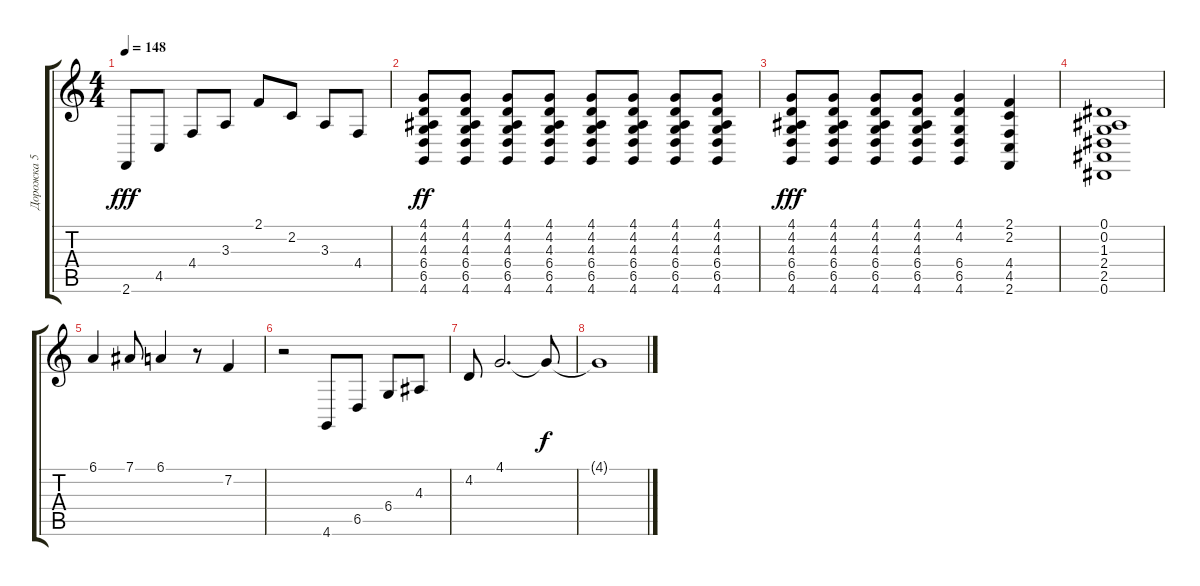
\track ("Дорожка 5" "Дорожка 5") {instrument brightacousticpiano}
\staff {score tabs}
\tuning (Eb4 Bb3 Gb3 Db3 Ab2 Eb2) {hide}
\ts (4 4)
\tempo 148
\clef g2
\ks c
2.6.8{dy fff} 4.5.8 4.4.8 3.3.8 2.1.8 2.2.8 3.3.8 4.4.8 |
(4.1 4.2 4.3 6.4 6.5 4.6).8{dy ff} (4.1 4.2 4.3 6.4 6.5 4.6).8 (4.1 4.2 4.3 6.4 6.5 4.6).8 (4.1 4.2 4.3 6.4 6.5 4.6).8 (4.1 4.2 4.3 6.4 6.5 4.6).8 (4.1 4.2 4.3 6.4 6.5 4.6).8 (4.1 4.2 4.3 6.4 6.5 4.6).8 (4.1 4.2 4.3 6.4 6.5 4.6).8 |
(4.1 4.2 4.3 6.4 6.5 4.6).8{dy fff} (4.1 4.2 4.3 6.4 6.5 4.6).8 (4.1 4.2 4.3 6.4 6.5 4.6).8 (4.1 4.2 4.3 6.4 6.5 4.6).8 (4.1 4.2 6.4 6.5 4.6).4 (2.1 2.2 4.4 4.5 2.6).4 |
(0.1 0.2 1.3 2.4 2.5 0.6).1 |
6.1.4 7.1.8 6.1.4 r.8 7.2.4 |
r.2 4.6.8 6.5.8 6.4.8 4.3.8 |
4.2.8 4.1.2{d} 4.1{t}.8{dy f} |
4.1{t}.1
